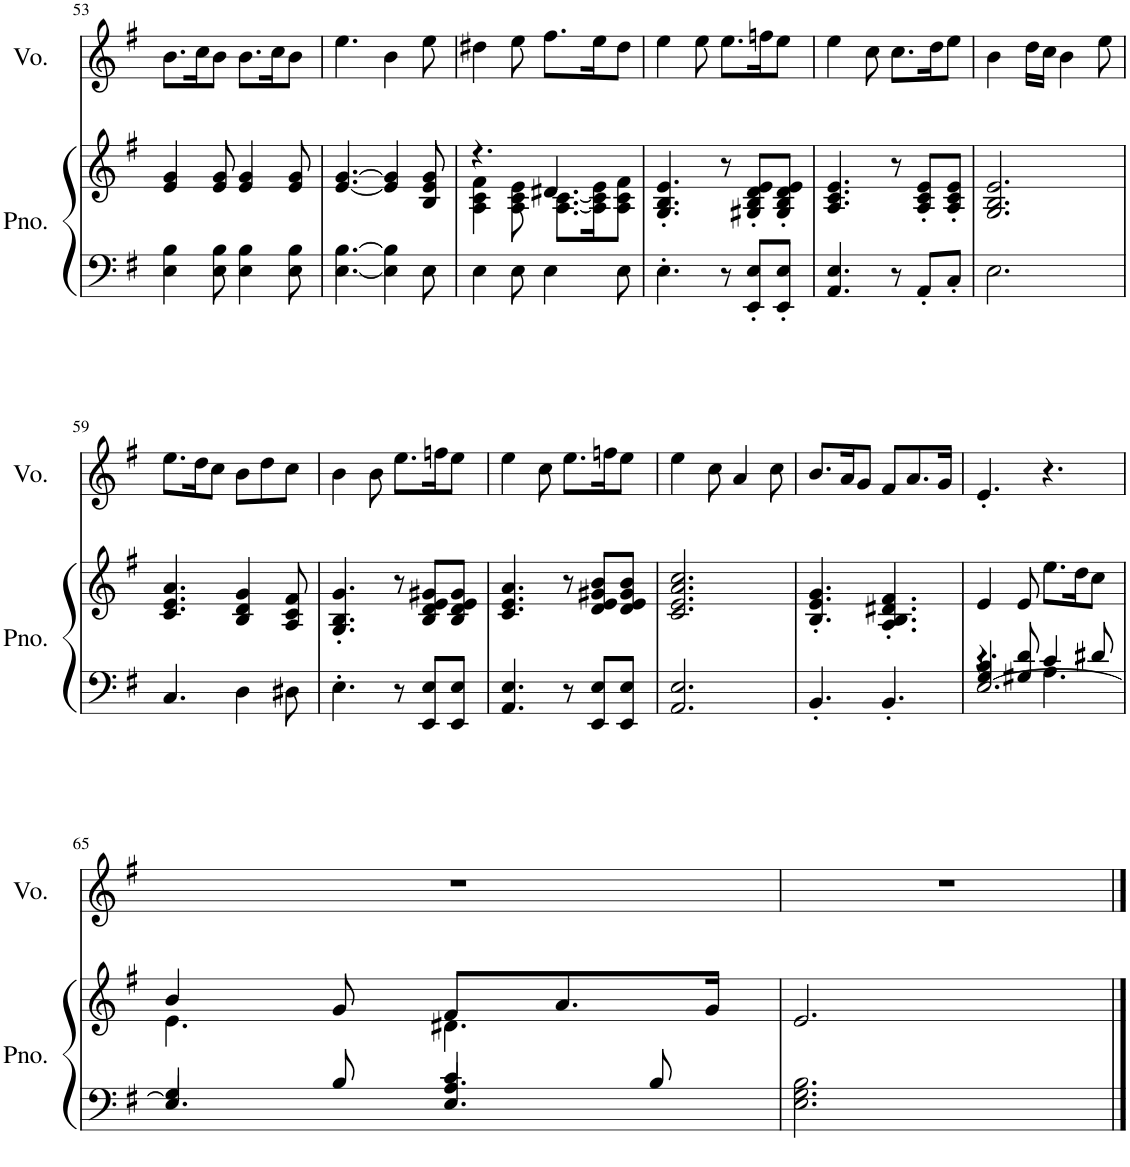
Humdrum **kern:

**kern	**kern	**kern
*part2	*part2	*part1
*staff3	*staff2	*staff1
*I"Piano	*	*I"Voice
*I'Pno.	*	*I'Vo.
!!LO:PB:g=z
*clefF4	*clefG2	*clefG2
*k[f#]	*k[f#]	*k[f#]
*M6/8	*M6/8	*M6/8
=53	=53	=53
4E\ 4B\	4e/ 4g/	8.b\L
.	.	16cc\K
8E\ 8B\	8e/ 8g/	8b\J
4E\ 4B\	4e/ 4g/	8.b\L
.	.	16cc\K
8E\ 8B\	8e/ 8g/	8b\J
=54	=54	=54
[4.E\ [4.B\	[4.e/ [4.g/	4.ee\
4E\] 4B\]	4e/] 4g/]	4b\
8E\	8B/ 8e/ 8g/	8ee\
=55	=55	=55
*	*^	*
4E\	4.r	4A\ 4c\ 4f#\	4dd#X\
8E\	.	8A\ 8c\ 8e\	8ee\
4E\	4.d#X/	[8.A\ [8.c\L	8.ff#\L
.	.	16A\] 16c\] 16e\K	16ee\K
8E\	.	8A\ 8c\ 8f#\J	8dd#\J
*	*v	*v	*
=56	=56	=56
4.E'\	4.G/' 4.B/' 4.e/'	4ee\
.	.	8ee\
8r	8r	8.ee\L
8EE/' 8E/'L	8G#X/' 8B/' 8d/' 8e/'L	.
.	.	16ffn\K
8EE/' 8E/'J	8G#/' 8B/' 8d/' 8e/'J	8ee\J
=57	=57	=57
4.AA/ 4.E/	4.A/ 4.c/ 4.e/	4ee\
.	.	8cc\
8r	8r	8.cc\L
8AA'/L	8A/' 8c/' 8e/'L	.
.	.	16dd\K
8C'/J	8A/' 8c/' 8e/'J	8ee\J
=58	=58	=58
2.E\	2.G/ 2.B/ 2.e/	4b\
.	.	16dd\LL
.	.	16cc\JJ
.	.	4b\
.	.	8ee\
!!LO:LB:g=z
=59	=59	=59
4.C/	4.c/ 4.e/ 4.a/	8.ee\L
.	.	16dd\K
.	.	8cc\J
4D\	4B/ 4d/ 4g/	8b\L
.	.	8dd\
8D#X\	8A/ 8c/ 8f#/	8cc\J
=60	=60	=60
4.E'\	4.G/' 4.B/' 4.g/'	4b\
.	.	8b\
8r	8r	8.ee\L
8EE/ 8E/L	8B/ 8d/ 8e/ 8g#X/L	.
.	.	16ffn\K
8EE/ 8E/J	8B/ 8d/ 8e/ 8g#/J	8ee\J
=61	=61	=61
4.AA/ 4.E/	4.c/ 4.e/ 4.a/	4ee\
.	.	8cc\
8r	8r	8.ee\L
8EE/ 8E/L	8d/ 8e/ 8g#X/ 8b/L	.
.	.	16ffn\K
8EE/ 8E/J	8d/ 8e/ 8g#/ 8b/J	8ee\J
=62	=62	=62
2.AA/ 2.E/	2.c/ 2.e/ 2.a/ 2.cc/	4ee\
.	.	8cc\
.	.	4a/
.	.	8cc\
=63	=63	=63
4.BB'/	4.B/' 4.e/' 4.g/'	8.b/L
.	.	16a/K
.	.	8g/J
4.BB'/	4.A/' 4.B/' 4.d#X/' 4.f#/'	8f#/L
.	.	8.a/
.	.	16g/Jk
=64	=64	=64
*^	*	*
*	*^	*	*
4G/ 4B/	4.r	[2.E/	4e/	4.e'/
8G#X/ 8d/	.	.	8e/	.
4c/	4.A\	.	8.ee\L	4.r
.	.	.	16dd\K	.
8d#X/	.	.	8cc\J	.
*	*v	*v	*	*
!!LO:LB:g=z
=65	=65	=65	=65
*	*	*^	*
4G/	4.E/]	4b/	4.e\	2.r
8B/	.	8g/	.	.
4c/	4.E/ 4.A/	8f#/L	4.d#X\	.
.	.	8.a/	.	.
8B/	.	.	.	.
.	.	16g/Jk	.	.
*v	*v	*	*	*
*	*v	*v	*
=66	=66	=66
2.E\ 2.G\ 2.B\	2.e/	2.r
==	==	==
*-	*-	*-
